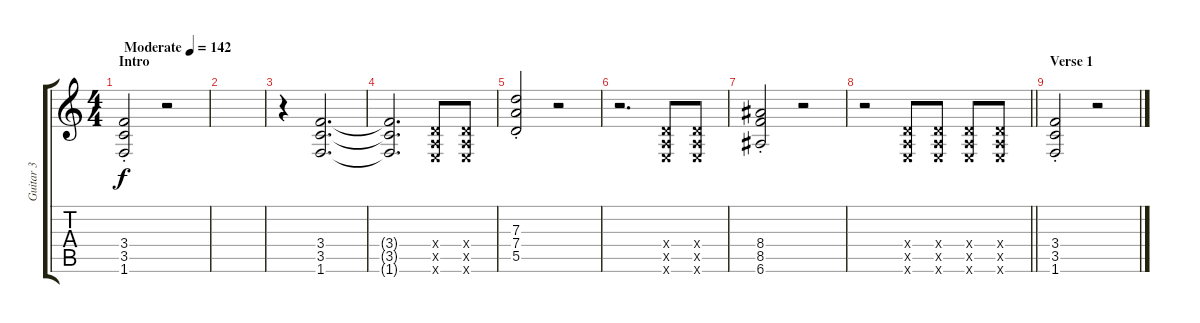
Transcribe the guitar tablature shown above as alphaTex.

\track ("Guitar 3" "Guitar 3") {instrument distortionguitar}
\staff {score tabs}
\tuning (E4 B3 G3 D3 A2 E2) {hide}
\ts (4 4)
\section ("" "Intro")
\tempo (142 "Moderate")
\clef g2
\ks c
(3.4{st} 3.5{st} 1.6{st}).2{dy f balance 16 instrument distortionguitar} r.2 |
|
r.4 (3.4 3.5 1.6).2{d balance 0} |
(3.4{t} 3.5{t} 1.6{t}).2{d} (0.4{x} 0.5{x} 0.6{x}).8{balance 16} (0.4{x} 0.5{x} 0.6{x}).8 |
(7.3{st} 7.4{st} 5.5{st}).2 r.2 |
r.2{d} (0.4{x} 0.5{x} 0.6{x}).8 (0.4{x} 0.5{x} 0.6{x}).8 |
(8.4{st} 8.5{st} 6.6{st}).2{balance 0} r.2 |
\barLineRight lightlight
r.2 (0.4{x} 0.5{x} 0.6{x}).8{balance 8} (0.4{x} 0.5{x} 0.6{x}).8 (0.4{x} 0.5{x} 0.6{x}).8 (0.4{x} 0.5{x} 0.6{x}).8 |
\section ("" "Verse 1")
(3.4{st} 3.5{st} 1.6{st}).2{balance 16} r.2
